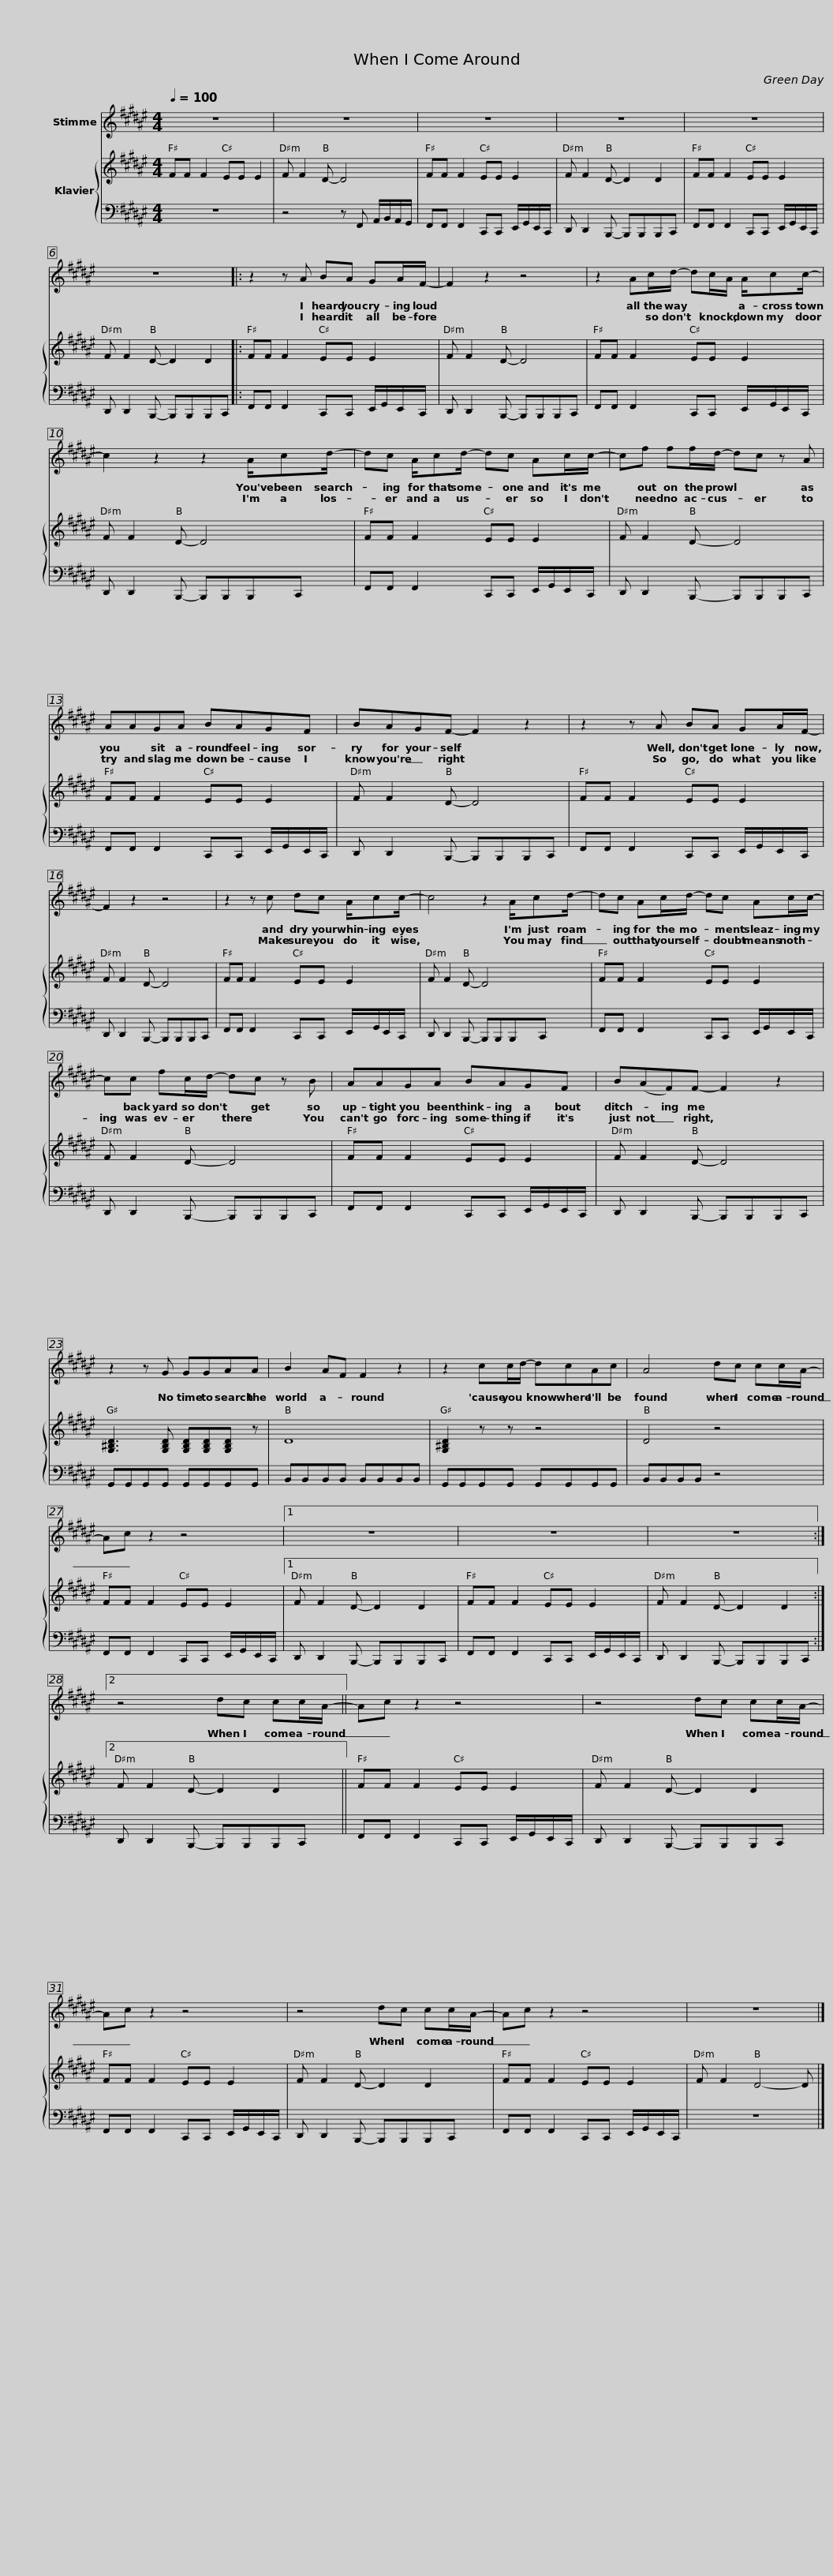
X:1
%%score 1 { 2 | 3 }
L:1/8
Q:1/4=100
M:4/4
I:linebreak $
K:F#
V:1 treble
V:2 treble
V:3 bass
V:1
 z8 | z8 | z8 | z8 |$ z8 | %5
 z8 |: z2 z A BA GA/F/- | F2 z2 z4 |$ z2 Ac/d/- dc/A/ A/cc/- | c2 z2 z2 A/cd/- |$ %10
 dc A/cd/- dc Ac/c/- | cf ff/d/- dc z A |$ AAGA BAGF | BAGF- F2 z2 |$ z2 z A BA GA/F/- | %15
 F2 z2 z4 | z2 z c dc A/cc/- |$ c4 z2 A/cd/- | dc Ac/d/- dc Ac/c/- |$ cc fc/d/- dc z B | %20
 AAGA BAGF |$ B(AF)F- F2 z2 | z2 z G GGAA | B2 AF F2 z2 |$ z2 cc/d/- dcAc | %25
 A4 dc cc/A/- | Ac z2 z4 |1$ z8 | z8 | z8 :|2 %30
 z4 dc cc/A/- ||$ Ac z2 z4 | z4 dc cc/A/- | Ac z2 z4 |$ z4 dc cc/A/- | %35
 Ac z2 z4 | z8 |] %37
V:2
 FF F2 EE E2 | F F2 D- D4 | FF F2 EE E2 | F F2 D- D2 D2 |$ FF F2 EE E2 | %5
 F F2 D- D2 D2 |: FF F2 EE E2 | F F2 D- D4 |$ FF F2 EE E2 | F F2 D- D4 |$ %10
 FF F2 EE E2 | F F2 D- D4 |$ FF F2 EE E2 | F F2 D- D4 |$ FF F2 EE E2 | %15
 F F2 D- D4 | FF F2 EE E2 |$ F F2 D- D4 | FF F2 EE E2 |$ F F2 D- D4 | %20
 FF F2 EE E2 |$ F F2 D- D4 | [G,^B,D]3 [G,B,D] [G,B,D][G,B,D][G,B,D] z | D8 |$ [G,^B,D]2 z z z4 | %25
 D4 z4 | FF F2 EE E2 |1$ F F2 D- D2 D2 | FF F2 EE E2 | F F2 D- D2 D2 :|2 %30
 F F2 D- D2 D2 ||$ FF F2 EE E2 | F F2 D- D2 D2 | FF F2 EE E2 |$ F F2 D- D2 D2 | %35
 FF F2 EE E2 | F F2 D4- D |] %37
V:3
 z8 | z4 z F,, A,,/B,,/A,,/G,,/ | F,,F,, F,,2 C,,C,, E,,/G,,/E,,/C,,/ | D,, D,,2 B,,,- B,,,B,,,B,,,C,, |$ F,,F,, F,,2 C,,C,, E,,/G,,/E,,/C,,/ | %5
 D,, D,,2 B,,,- B,,,B,,,B,,,C,, |: F,,F,, F,,2 C,,C,, E,,/G,,/E,,/C,,/ | D,, D,,2 B,,,- B,,,B,,,B,,,C,, |$ F,,F,, F,,2 C,,C,, E,,/G,,/E,,/C,,/ | D,, D,,2 B,,,- B,,,B,,,B,,,C,, |$ %10
 F,,F,, F,,2 C,,C,, E,,/G,,/E,,/C,,/ | D,, D,,2 B,,,- B,,,B,,,B,,,C,, |$ F,,F,, F,,2 C,,C,, E,,/G,,/E,,/C,,/ | D,, D,,2 B,,,- B,,,B,,,B,,,C,, |$ F,,F,, F,,2 C,,C,, E,,/G,,/E,,/C,,/ | %15
 D,, D,,2 B,,,- B,,,B,,,B,,,C,, | F,,F,, F,,2 C,,C,, E,,/G,,/E,,/C,,/ |$ D,, D,,2 B,,,- B,,,B,,,B,,,C,, | F,,F,, F,,2 C,,C,, E,,/G,,/E,,/C,,/ |$ D,, D,,2 B,,,- B,,,B,,,B,,,C,, | %20
 F,,F,, F,,2 C,,C,, E,,/G,,/E,,/C,,/ |$ D,, D,,2 B,,,- B,,,B,,,B,,,C,, | G,,G,,G,,G,, G,,G,,G,,G,, | B,,B,,B,,B,, B,,B,,B,,B,, |$ G,,G,,G,,G,, G,,G,,G,,G,, | %25
 B,,B,,B,,B,, z4 | F,,F,, F,,2 C,,C,, E,,/G,,/E,,/C,,/ |1$ D,, D,,2 B,,,- B,,,B,,,B,,,C,, | F,,F,, F,,2 C,,C,, E,,/G,,/E,,/C,,/ | D,, D,,2 B,,,- B,,,B,,,B,,,C,, :|2 %30
 D,, D,,2 B,,,- B,,,B,,,B,,,C,, ||$ F,,F,, F,,2 C,,C,, E,,/G,,/E,,/C,,/ | D,, D,,2 B,,,- B,,,B,,,B,,,C,, | F,,F,, F,,2 C,,C,, E,,/G,,/E,,/C,,/ |$ D,, D,,2 B,,,- B,,,B,,,B,,,C,, | %35
 F,,F,, F,,2 C,,C,, E,,/G,,/E,,/C,,/ | z8 |] %37
